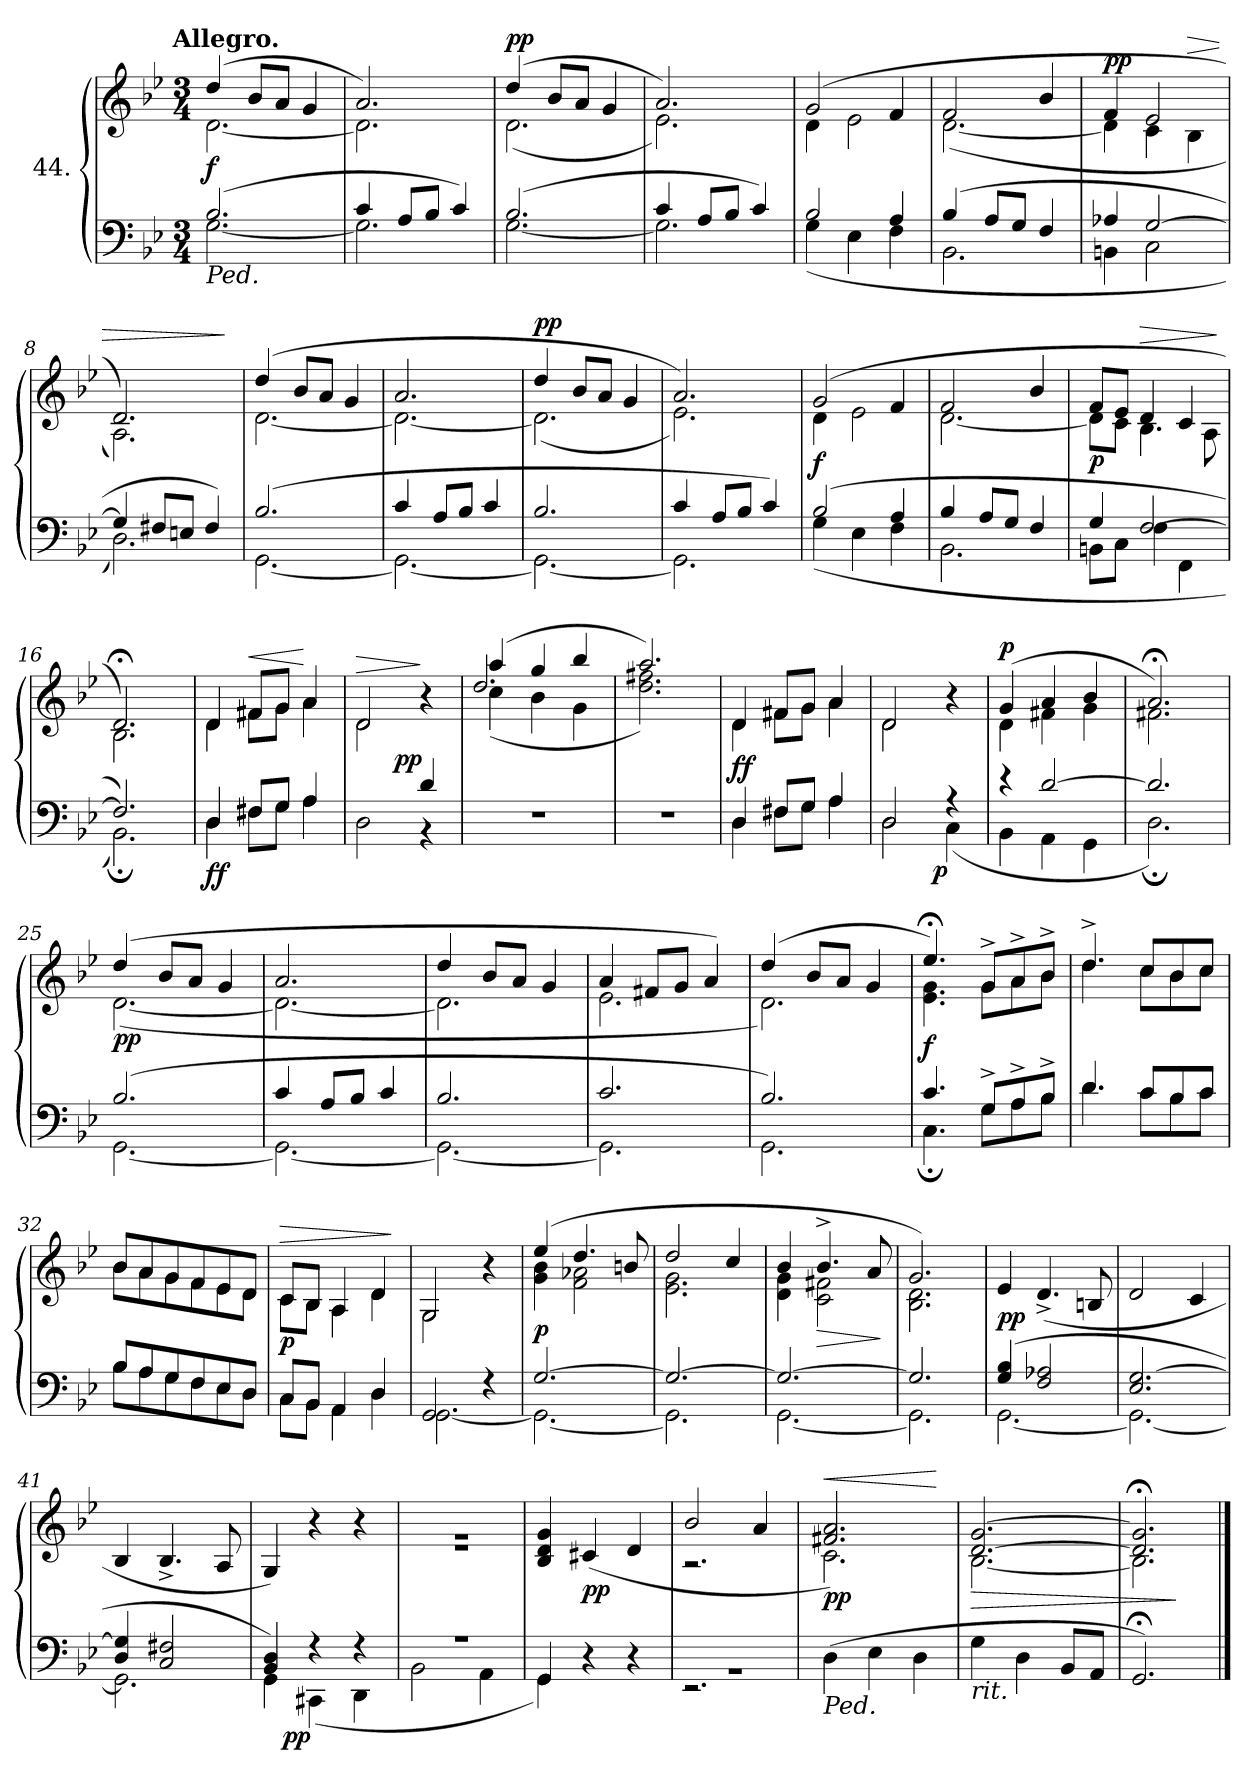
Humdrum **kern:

**kern	**kern	**dynam
*part1	*part1	*part1
*staff2	*staff1	*staff1/2
*I"44.	*	*
*clefF4	*clefG2	*
*k[b-e-]	*k[b-e-]	*
*g:	*g:	*
!!LO:TX:omd:t=Allegro.
*M3/4	*M3/4	*
=1	=1	=1
*^	*^	*
!LO:TX:b:i:t=Ped.	!	!	!	!
(2.B-/	[2.G\	(4dd/	[2.d\	f
.	.	8b-/L	.	.
.	.	8a/J	.	.
.	.	4g/	.	.
=2	=2	=2	=2	=2
4c/	2.G\]	2.a/)	2.d\]	.
8A/L	.	.	.	.
8B-/J	.	.	.	.
4c/)	.	.	.	.
=3	=3	=3	=3	=3
!	!	!	!	!LO:DY:a
(2.B-/	[2.G\	(4dd/	(2.d\	pp
.	.	8b-/L	.	.
.	.	8a/J	.	.
.	.	4g/	.	.
=4	=4	=4	=4	=4
4c/	2.G\]	2.a/)	2.e-\)	.
8A/L	.	.	.	.
8B-/J	.	.	.	.
4c/)	.	.	.	.
=5	=5	=5	=5	=5
!	!	!	!	!LO:DY:a
2B-/	(4G\	(2g/	4d\	pf
.	4E-\	.	2e-\	.
4A/	4F\	4f/	.	.
=6	=6	=6	=6	=6
(4B-/	2.BB-\	2f/	([2.d\	.
8A/L	.	.	.	.
8G/J	.	.	.	.
4F/	.	4b-/	.	.
=7	=7	=7	=7	=7
!	!	!	!	!LO:DY:a
4A-X/	4BBn\	4f/	4d\]	pp
[2G/	2C\	2e-/	4c\	.
!	!	!	!	!LO:HP:a
.	.	.	4B-\	>
=8	=8	=8	=8	=8
4G/]	2.D\)	2.d/)	2.A\)	.
8F#X/L	.	.	.	.
8En/J	.	.	.	.
4F#/)	.	.	.	.
*v	*v	*	*	*
*	*v	*v	*
.	.	]
=9	=9	=9
*^	*^	*
(2.B-/	[2.GG\	(4dd/	[2.d\	pf
.	.	8b-/L	.	.
.	.	8a/J	.	.
.	.	4g/	.	.
=10	=10	=10	=10	=10
4c/	2.GG\_	2.a/	2.d\_	.
8A/L	.	.	.	.
8B-/J	.	.	.	.
4c/	.	.	.	.
=11	=11	=11	=11	=11
!	!	!	!	!LO:DY:a
2.B-/	2.GG\_	4dd/	(2.d\]	pp
.	.	8b-/L	.	.
.	.	8a/J	.	.
.	.	4g/	.	.
=12	=12	=12	=12	=12
4c/	2.GG\]	2.a/)	2.e-\)	.
8A/L	.	.	.	.
8B-/J	.	.	.	.
4c/)	.	.	.	.
=13	=13	=13	=13	=13
(2B-/	(4G\	(2g/	4d\	f
.	4E-\	.	2e-\	.
4A/	4F\	4f/	.	.
=14	=14	=14	=14	=14
4B-/	2.BB-\	2f/	[2.d\	.
8A/L	.	.	.	.
8G/J	.	.	.	.
4F/	.	4b-/	.	.
=15	=15	=15	=15	=15
4G/	8BBn\L	8f/L	8d\L]	p
.	8C\J	8e-/J	8c\J	.
!	!	!	!	!LO:HP:a
[2F/	4F\	4d/	4.B-\	>
.	4FF\	4c/	.	.
.	.	.	8A\	.
*v	*v	*	*	*
*	*v	*v	*
.	.	]
=16	=16	=16
*^	*^	*
2.F/])	2.BB-;<\)	2.d;</)	2.B-\	.
=17	=17	=17	=17	=17
!	!	!	!	!LO:DY:b=2
4D/	4D\	4d/	4d\	f f
!	!	!	!	!LO:HP:a
8F#X/L	8F#X\L	8f#X/L	8f#X\L	<
8G/J	8G\J	8g/J	8g\J	.
4A/	4A\	4a/	4a\	[
=18	=18	=18	=18	=18
!	!	!	!	!LO:HP:a
2ryy	2D\	2d/	2d\	>
!	!	!	!	!LO:DY:n=1:rj
4d/	4r	4r	4ryy	] pp
*v	*v	*	*	*
=19	=19	=19	=19
*	*	*^	*
2.r	(4aa/	(4cc\	2.dd/	.
.	4gg/	4b-\	.	.
.	4bb-/	4g\	.	.
*	*	*v	*v	*
=20	=20	=20	=20
2.r	2.aa/)	2.dd\ 2.ff#X\)	.
=21	=21	=21	=21
*^	*	*	*
4D/	4D\	4d/	4d\	ff
8F#X/L	8F#X\L	8f#X/L	8f#X\L	.
8G/J	8G\J	8g/J	8g\J	.
4A/	4A\	4a/	4a\	.
=22	=22	=22	=22	=22
2D/	2D\	2d/	2d\	.
!	!	!	!	!LO:DY:b=2:rj
4r	(4C\	4r	4ryy	p
=23	=23	=23	=23	=23
!	!	!	!	!LO:DY:a
4r	4BB-\	(4g/	4d\	p
[2d/	4AA\	4a/	4f#X\	.
.	4GG\	4b-/	4g\	.
=24	=24	=24	=24	=24
2.d/]	2.D;<\)	2.a;</)	2.f#X\	.
=25	=25	=25	=25	=25
(2.B-/	[2.GG\	(4dd/	([2.d\	pp
.	.	8b-/L	.	.
.	.	8a/J	.	.
.	.	4g/	.	.
=26	=26	=26	=26	=26
4c/	2.GG\_	2.a/	2.d\_	.
8A/L	.	.	.	.
8B-/J	.	.	.	.
4c/	.	.	.	.
=27	=27	=27	=27	=27
2.B-/	2.GG\_	4dd/	2.d\]	.
.	.	8b-/L	.	.
.	.	8a/J	.	.
.	.	4g/	.	.
=28	=28	=28	=28	=28
2.c/	2.GG\]	4a/	2.e-\	.
.	.	8f#X/L	.	.
.	.	8g/J	.	.
.	.	4a/)	.	.
=29	=29	=29	=29	=29
2.B-/)	2.GG\	(4dd/	2.d\)	.
.	.	8b-/L	.	.
.	.	8a/J	.	.
.	.	4g/	.	.
=30	=30	=30	=30	=30
4.c/	4.C;<\	4.ee-;</)	4.e-\ 4.g\	f
8G^/L	8G\L	8g^/L	8g\L	.
8A^/	8A\	8a^/	8a\	.
8B-^/J	8B-\J	8b-^/J	8b-\J	.
=31	=31	=31	=31	=31
4.d/	4.d\	4.dd^/	4.dd\	.
8c/L	8c\L	8cc/L	8cc\L	.
8B-/	8B-\	8b-/	8b-\	.
8c/J	8c\J	8cc/J	8cc\J	.
=32	=32	=32	=32	=32
8B-/L	8B-\L	8b-/L	8b-\L	.
8A/	8A\	8a/	8a\	.
8G/	8G\	8g/	8g\	.
8F/	8F\	8f/	8f\	.
8E-/	8E-\	8e-/	8e-\	.
8D/J	8D\J	8d/J	8d\J	.
=33	=33	=33	=33	=33
!	!	!	!	!LO:HP:a
8C/L	8C\L	8c/L	8c\L	> p
8BB-/J	8BB-\J	8B-/J	8B-\J	.
4AA/	4AA\	4A/	4A\	.
4D/	4D\	4d/	4d\	.
*v	*v	*	*	*
*	*v	*v	*
.	.	]
=34	=34	=34
*^	*^	*
2GG/	[2.GG\	2G/	2G\	.
4r	.	4ryy	4r	.
=35	=35	=35	=35	=35
[2.G/	2.GG\_	(4ee-/	4g\ 4b-\	p
.	.	4.dd/	2f\ 2a-X\	.
.	.	8bn/	.	.
=36	=36	=36	=36	=36
2.G/_	2.GG\]	2dd/	2.e-\ 2.g\	.
.	.	4cc/	.	.
=37	=37	=37	=37	=37
2.G/_	[2.GG\	4b-/	4d\ 4g\	.
!	!	!	!	!LO:HP:b
.	.	4.b-^/	2c\ 2f#X\	>
.	.	8a/	.	.
*v	*v	*	*	*
*	*v	*v	*
.	.	]
=38	=38	=38
*^	*^	*
2.G/]	2.GG\]	2.g/)	2.B-\ 2.d\	.
*	*	*v	*v	*
=39	=39	=39	=39
(4G/ 4B-/	[2.GG\	4e-/	pp
2F/ 2A-X/	.	(4.d^>/	.
.	.	8Bn/	.
=40	=40	=40	=40
2.E-/ [2.G/	2.GG\_	2d/	.
.	.	4c/	.
=41	=41	=41	=41
4D/ 4G]/	2.GG\]	4B-/	.
2C/ 2F#X/	.	4.B-^>/	.
.	.	8A/	.
=42	=42	=42	=42
4BB-/ 4D/)	4GG\	4G/)	.
!	!	!	!LO:DY:b=2:rj
4r	(4CC#X\	4r	pp
4r	4DD\	4r	.
=43	=43	=43	=43
*	*	*^	*
2.rA	2BB-\	2.rg	2.r	.
.	4AA\	.	.	.
*	*	*v	*v	*
=44	=44	=44	=44
4GG/	4GG\)	4B-/ 4d/ 4g/	.
4r	2ryy	(>4c#X/	pp
4r	.	4d/	.
=45	=45	=45	=45
*	*	*^	*
!	!	!	!	!LO:HP:b
2.rBB	2.r	2b-/	2.r	>
.	.	4a/	.	.
*v	*v	*	*	*
*	*v	*v	*
.	.	]
=46	=46	=46
*	*^	*
!LO:TX:b:i:t=Ped.	!	!	!
!	!	!	!LO:HP:a
(4D\	2.f#X/ 2.a/)	2.c\	< pp
4E-\	.	.	.
4D\	.	.	.
*	*v	*v	*
.	.	[
=47	=47	=47
*	*^	*
!LO:TX:b:i:t=rit.	!	!	!
!	!	!	!LO:HP:b
4G\	[2.d/ [2.g/	[2.B-\	>
4D\	.	.	.
8BB-/L	.	.	.
8AA/J	.	.	.
=48	=48	=48	=48
2.GG;/)	2.d];</ 2.g];</	2.B-\]	.
*	*v	*v	*
.	.	]
==	==	==
*-	*-	*-
